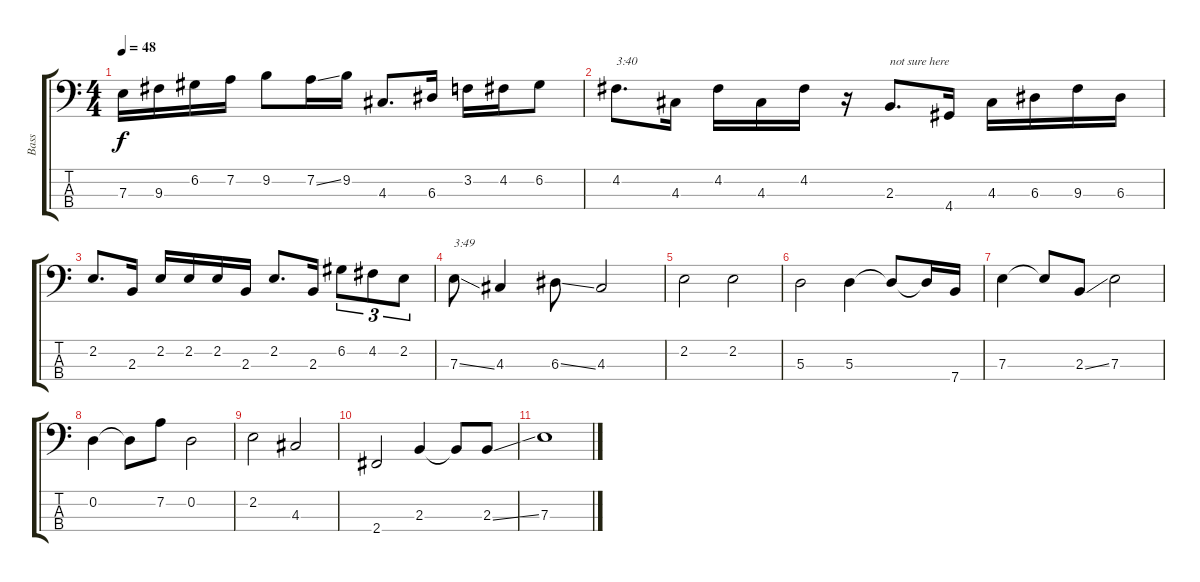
\track ("Bass" "Bass") {instrument acousticbass}
\staff {score tabs}
\tuning (G2 D2 A1 E1) {hide}
\ts (4 4)
\tempo 48
\clef f4
\ks c
7.3.16{dy f} 9.3.16 6.2.16 7.2.16 9.2.8 7.2{ss}.16 9.2.16 4.3.8{d} 6.3.16 3.2.16 4.2.16 6.2.8 |
4.2.8{d txt "3:40"} 4.3.16 4.2.16 4.3.16 4.2.16 r.16 2.3.8{d txt "not sure here"} 4.4.16 4.3.16 6.3.16 9.3.16 6.3.16 |
2.2.8{d} 2.3.16 2.2.16 2.2.16 2.2.16 2.3.16 2.2.8{d} 2.3.16 6.2.8{tu (3 2)} 4.2.8{tu (3 2)} 2.2.8{tu (3 2)} |
7.3{ss}.8{txt "3:49"} 4.3.4 6.3{ss}.8 4.3.2 |
2.2.2 2.2.2 |
5.3.2 5.3.4 5.3{t}.8 5.3{t}.16 7.4.16 |
7.3.4 7.3{t}.8 2.3{ss}.8 7.3.2 |
0.2.4 0.2{t}.8 7.2.8 0.2.2 |
2.2.2 4.3.2 |
2.4.2 2.3.4 2.3{t}.8 2.3{ss}.8 |
7.3.1
